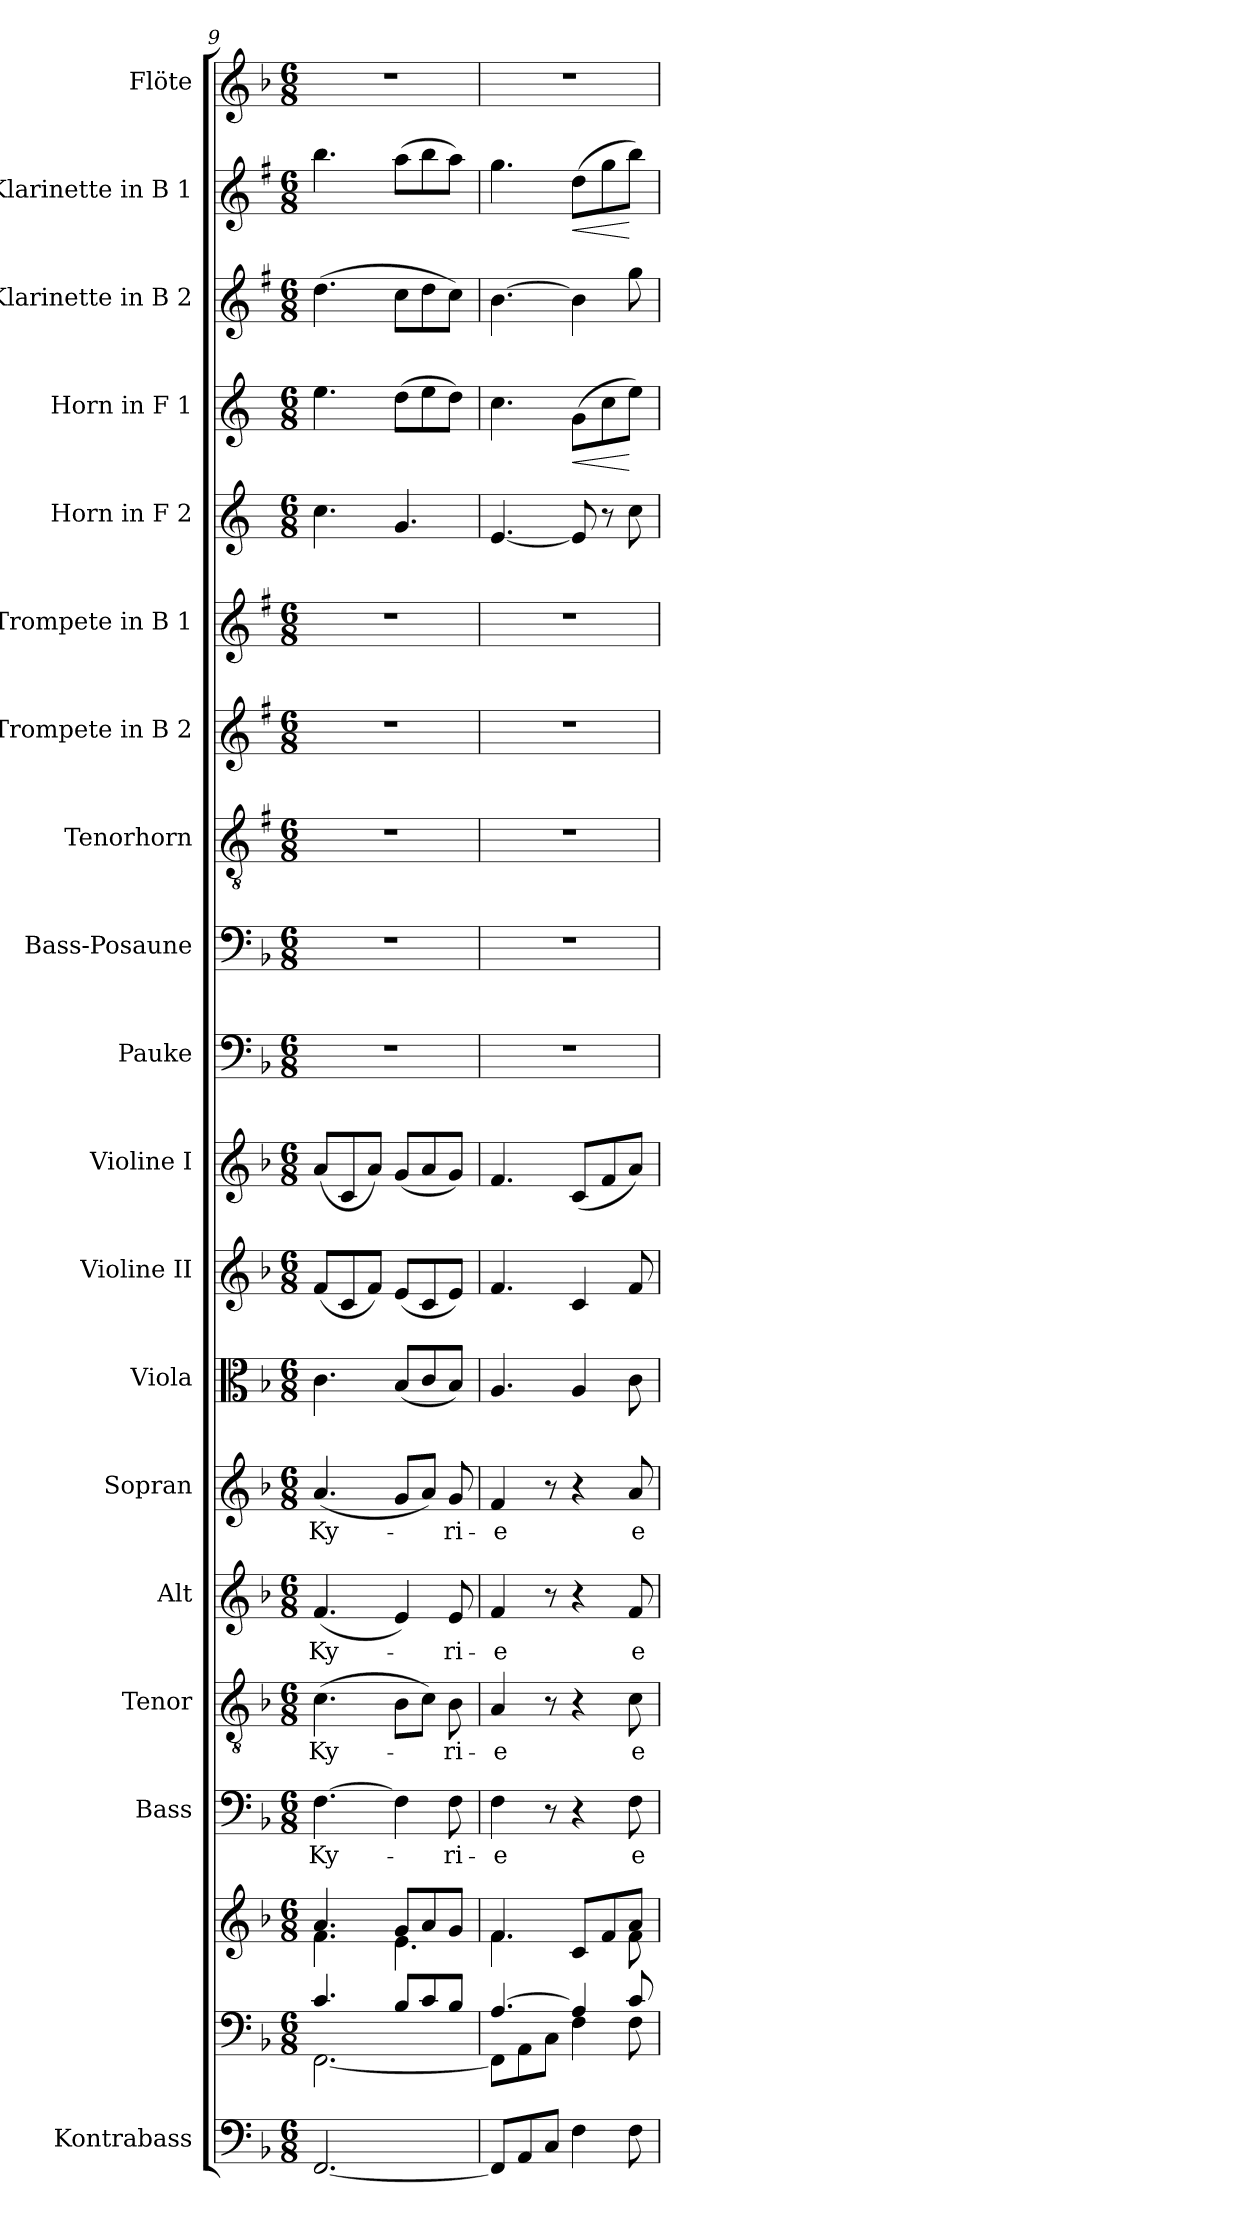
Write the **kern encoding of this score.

**kern	**kern	**kern	**kern	**text	**kern	**text	**kern	**text	**kern	**text	**kern	**kern	**kern	**kern	**kern	**kern	**kern	**kern	**kern	**kern	**dynam	**kern	**kern	**dynam	**kern
*part19	*part18	*part18	*part17	*part17	*part16	*part16	*part15	*part15	*part14	*part14	*part13	*part12	*part11	*part10	*part9	*part8	*part7	*part6	*part5	*part4	*part4	*part3	*part2	*part2	*part1
*staff20	*staff19	*staff18	*staff17	*staff17	*staff16	*staff16	*staff15	*staff15	*staff14	*staff14	*staff13	*staff12	*staff11	*staff10	*staff9	*staff8	*staff7	*staff6	*staff5	*staff4	*staff4	*staff3	*staff2	*staff2	*staff1
*I"Kontrabass	*	*	*I"Bass	*	*I"Tenor	*	*I"Alt	*	*I"Sopran	*	*I"Viola	*I"Violine II	*I"Violine I	*I"Pauke	*I"Bass-Posaune	*I"Tenorhorn	*I"Trompete in B 2	*I"Trompete in B 1	*I"Horn in F 2	*I"Horn in F 1	*	*I"Klarinette in B 2	*I"Klarinette in B 1	*	*I"Flöte
*I'Kb.	*	*	*I'B	*	*I'T	*	*I'A	*	*I'S	*	*I'Vla.	*I'Vl. II	*I'Vl. I	*I'Pk.	*I'B. Pos.	*I'T	*	*	*I'Hrn. 2	*I'Hrn. 1	*	*	*	*	*I'Fl.
*clefF4	*clefF4	*clefG2	*clefF4	*	*clefGv2	*	*clefG2	*	*clefG2	*	*clefC3	*clefG2	*clefG2	*clefF4	*clefF4	*clefGv2	*clefG2	*clefG2	*clefG2	*clefG2	*	*clefG2	*clefG2	*	*clefG2
*ITrd7c12	*	*	*	*	*	*	*	*	*	*	*	*	*	*	*	*ITrd1c2	*ITrd1c2	*ITrd1c2	*ITrd4c7	*ITrd4c7	*	*ITrd1c2	*ITrd1c2	*	*
*k[b-]	*k[b-]	*k[b-]	*k[b-]	*	*k[b-]	*	*k[b-]	*	*k[b-]	*	*k[b-]	*k[b-]	*k[b-]	*k[b-]	*k[b-]	*k[b-]	*k[b-]	*k[b-]	*k[b-]	*k[b-]	*	*k[b-]	*k[b-]	*	*k[b-]
*F:	*F:	*F:	*F:	*	*F:	*	*F:	*	*F:	*	*F:	*F:	*F:	*F:	*F:	*F:	*F:	*F:	*F:	*F:	*	*F:	*F:	*	*F:
*M6/8	*M6/8	*M6/8	*M6/8	*	*M6/8	*	*M6/8	*	*M6/8	*	*M6/8	*M6/8	*M6/8	*M6/8	*M6/8	*M6/8	*M6/8	*M6/8	*M6/8	*M6/8	*	*M6/8	*M6/8	*	*M6/8
=9	=9	=9	=9	=9	=9	=9	=9	=9	=9	=9	=9	=9	=9	=9	=9	=9	=9	=9	=9	=9	=9	=9	=9	=9	=9
*	*^	*^	*	*	*	*	*	*	*	*	*	*	*	*	*	*	*	*	*	*	*	*	*	*	*
!	!	!	!	!	!	!LO:LY:b	!	!LO:LY:b	!	!LO:LY:b	!	!LO:LY:b	!	!	!	!	!	!	!	!	!	!	!	!	!	!	!
[2.FFF/	4.c/	[<2.FF\	4.a/	4.f\	[4.F\	Ky-	(>4.c\	Ky-	(<4.f/	Ky-	(<4.a/	Ky-	4.c\	(<8f/L	(<8a/L	2.r	2.r	2.r	2.r	2.r	4.f\	4.a\	.	(>4.cc\	4.aa\	.	2.r
.	.	.	.	.	.	.	.	.	.	.	.	.	.	8c/	8c/	.	.	.	.	.	.	.	.	.	.	.	.
.	.	.	.	.	.	.	.	.	.	.	.	.	.	8f/J)	8a/J)	.	.	.	.	.	.	.	.	.	.	.	.
.	8B-/L	.	8g/L	4.e\	4F\]	.	8B-\L	.	4e/)	.	8g/L	.	(<8B-/L	(<8e/L	(<8g/L	.	.	.	.	.	4.c/	(>8g\L	.	8b-\L	(>8gg\L	.	.
.	8c/	.	8a/	.	.	.	8c\J)	.	.	.	8a/J)	.	8c/	8c/	8a/	.	.	.	.	.	.	8a\	.	8cc\	8aa\	.	.
!	!	!	!	!	!	!LO:LY:b	!	!LO:LY:b	!	!LO:LY:b	!	!LO:LY:b	!	!	!	!	!	!	!	!	!	!	!	!	!	!	!
.	8B-/J	.	8g/J	.	8F\	-ri-	8B-\	-ri-	8e/	-ri-	8g/	-ri-	8B-/J)	8e/J)	8g/J)	.	.	.	.	.	.	8g\J)	.	8b-\J)	8gg\J)	.	.
=10	=10	=10	=10	=10	=10	=10	=10	=10	=10	=10	=10	=10	=10	=10	=10	=10	=10	=10	=10	=10	=10	=10	=10	=10	=10	=10	=10
!	!	!	!	!	!	!LO:LY:b	!	!LO:LY:b	!	!LO:LY:b	!	!LO:LY:b	!	!	!	!	!	!	!	!	!	!	!	!	!	!	!
8FFF/L]	[>4.A/	8FF\L]	4.f/	4.f\	4F\	-e	4A/	-e	4f/	-e	4f/	-e	4.A/	4.f/	4.f/	2.r	2.r	2.r	2.r	2.r	[4.A/	4.f\	.	[4.a\	4.ff\	.	2.r
8AAA/	.	8AA\	.	.	.	.	.	.	.	.	.	.	.	.	.	.	.	.	.	.	.	.	.	.	.	.	.
8CC/J	.	8C\J	.	.	8r	.	8r	.	8r	.	8r	.	.	.	.	.	.	.	.	.	.	.	.	.	.	.	.
!	!	!	!	!	!	!	!	!	!	!	!	!	!	!	!	!	!	!	!	!	!	!	!LO:HP:b	!	!	!LO:HP:b	!
4FF\	4A/]	4F\	8c/L	4ryy	4r	.	4r	.	4r	.	4r	.	4A/	4c/	(<8c/L	.	.	.	.	.	8A/]	(>8c\L	<	4a\]	(>8cc\L	<	.
.	.	.	8f/	.	.	.	.	.	.	.	.	.	.	.	8f/	.	.	.	.	.	8r	8f\	.	.	8ff\	.	.
!	!	!	!	!	!	!LO:LY:b	!	!LO:LY:b	!	!LO:LY:b	!	!LO:LY:b	!	!	!	!	!	!	!	!	!	!	!	!	!	!	!
8FF\	8c/	8F\	8a/J	8f\	8F\	e-	8c\	e-	8f/	e-	8a/	e-	8c\	8f/	8a/J)	.	.	.	.	.	8f\	8a\J)	[	8ff\	8aa\J)	[	.
*	*v	*v	*	*	*	*	*	*	*	*	*	*	*	*	*	*	*	*	*	*	*	*	*	*	*	*	*
*	*	*v	*v	*	*	*	*	*	*	*	*	*	*	*	*	*	*	*	*	*	*	*	*	*	*	*
=	=	=	=	=	=	=	=	=	=	=	=	=	=	=	=	=	=	=	=	=	=	=	=	=	=
*-	*-	*-	*-	*-	*-	*-	*-	*-	*-	*-	*-	*-	*-	*-	*-	*-	*-	*-	*-	*-	*-	*-	*-	*-	*-
